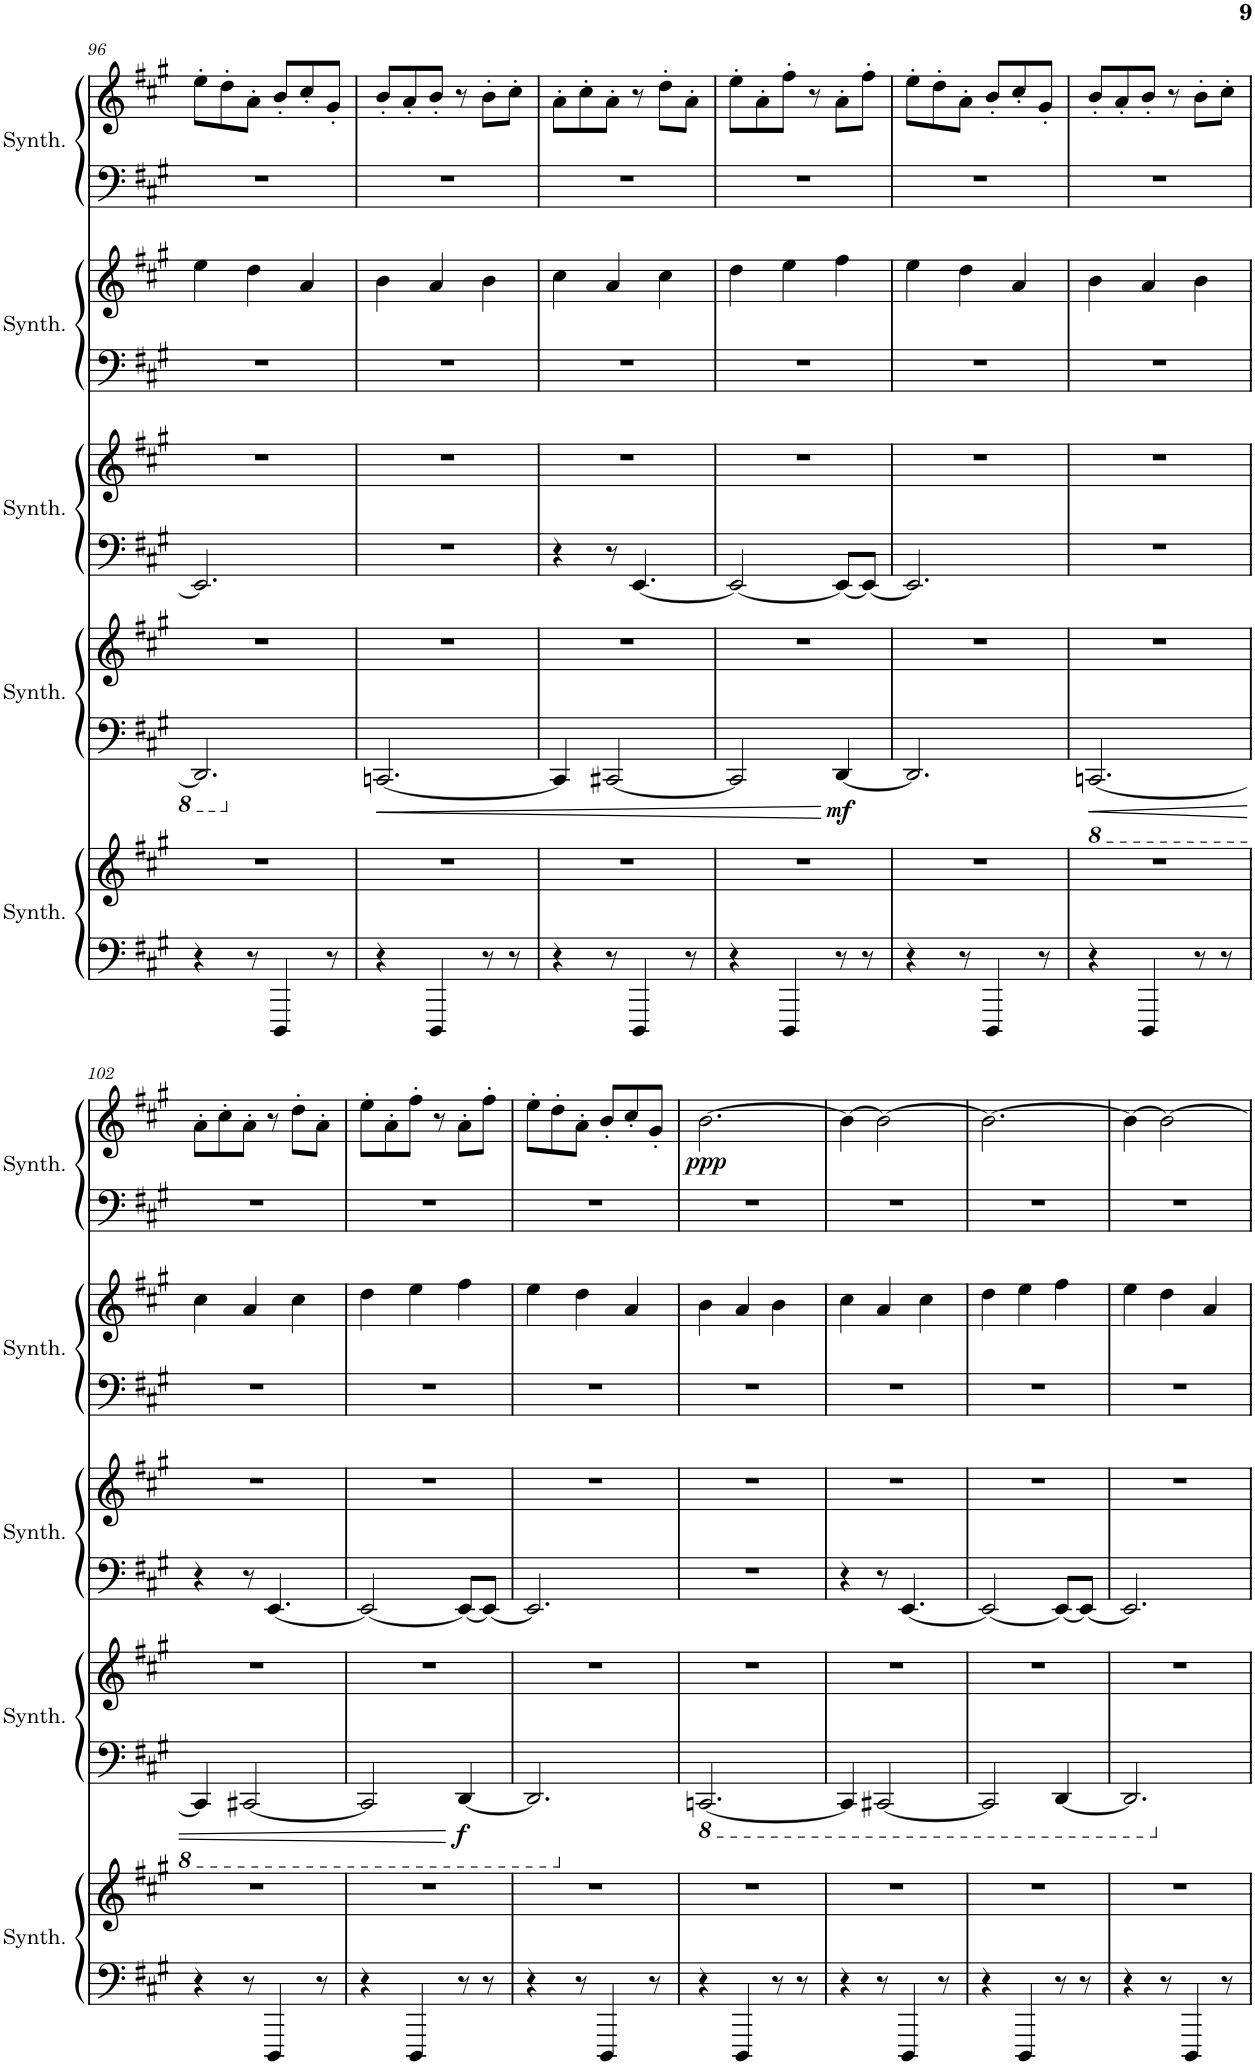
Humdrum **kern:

**kern	**kern	**kern	**kern	**dynam	**kern	**kern	**kern	**kern	**kern	**kern	**dynam
*part5	*part5	*part4	*part4	*part4	*part3	*part3	*part2	*part2	*part1	*part1	*part1
*staff10	*staff9	*staff8	*staff7	*staff7/8	*staff6	*staff5	*staff4	*staff3	*staff2	*staff1	*staff1/2
*I"Crystal Synthesizer	*	*I"Saw Synthesizer	*	*	*I"Atmosphere Synthesizer	*	*I"Choir Synthesizer	*	*I"String Synthesizer	*	*
*I'Synth.	*	*I'Synth.	*	*	*I'Synth.	*	*I'Synth.	*	*I'Synth.	*	*
!!LO:PB:g=z
*clefF4	*clefG2	*clefF4	*clefG2	*	*clefF4	*clefG2	*clefF4	*clefG2	*clefF4	*clefG2	*
*k[f#c#g#]	*k[f#c#g#]	*k[f#c#g#]	*k[f#c#g#]	*	*k[f#c#g#]	*k[f#c#g#]	*k[f#c#g#]	*k[f#c#g#]	*k[f#c#g#]	*k[f#c#g#]	*
*M6/8	*M6/8	*M6/8	*M6/8	*	*M6/8	*M6/8	*M6/8	*M6/8	*M6/8	*M6/8	*
=96	=96	=96	=96	=96	=96	=96	=96	=96	=96	=96	=96
4r	2.r	2.DDD/]	2.r	.	2.EE/]	2.r	2.r	4ee\	2.r	8ee'\L	.
.	.	.	.	.	.	.	.	.	.	8dd'\	.
8r	.	.	.	.	.	.	.	4dd\	.	8a'\J	.
4DDD/	.	.	.	.	.	.	.	.	.	8b'/L	.
.	.	.	.	.	.	.	.	4a/	.	8cc#'/	.
8r	.	.	.	.	.	.	.	.	.	8g#'/J	.
=97	=97	=97	=97	=97	=97	=97	=97	=97	=97	=97	=97
4r	2.r	[2.CCn/	2.r	.	2.r	2.r	2.r	4b\	2.r	8b'/L	.
.	.	.	.	.	.	.	.	.	.	8a'/	.
4DDD/	.	.	.	.	.	.	.	4a/	.	8b'/J	.
.	.	.	.	.	.	.	.	.	.	8r	.
8r	.	.	.	.	.	.	.	4b\	.	8b'\L	.
8r	.	.	.	.	.	.	.	.	.	8cc#'\J	.
=98	=98	=98	=98	=98	=98	=98	=98	=98	=98	=98	=98
4r	2.r	4CC/]	2.r	.	4r	2.r	2.r	4cc#\	2.r	8a'\L	.
.	.	.	.	.	.	.	.	.	.	8cc#'\	.
8r	.	[2CC#X/	.	.	8r	.	.	4a/	.	8a'\J	.
4DDD/	.	.	.	.	[4.EE/	.	.	.	.	8r	.
.	.	.	.	.	.	.	.	4cc#\	.	8dd'\L	.
8r	.	.	.	.	.	.	.	.	.	8a'\J	.
=99	=99	=99	=99	=99	=99	=99	=99	=99	=99	=99	=99
4r	2.r	2CC#/]	2.r	.	2EE/_	2.r	2.r	4dd\	2.r	8ee'\L	.
.	.	.	.	.	.	.	.	.	.	8a'\	.
4DDD/	.	.	.	.	.	.	.	4ee\	.	8ff#'\J	.
.	.	.	.	.	.	.	.	.	.	8r	.
!	!	!	!	!LO:DY:b=2	!	!	!	!	!	!	!
8r	.	[4DD/	.	mf	8EE/L_	.	.	4ff#\	.	8a'\L	.
8r	.	.	.	.	8EE/J_	.	.	.	.	8ff#'\J	.
=100	=100	=100	=100	=100	=100	=100	=100	=100	=100	=100	=100
4r	2.r	2.DD/]	2.r	.	2.EE/]	2.r	2.r	4ee\	2.r	8ee'\L	.
.	.	.	.	.	.	.	.	.	.	8dd'\	.
8r	.	.	.	.	.	.	.	4dd\	.	8a'\J	.
4DDD/	.	.	.	.	.	.	.	.	.	8b'/L	.
.	.	.	.	.	.	.	.	4a/	.	8cc#'/	.
8r	.	.	.	.	.	.	.	.	.	8g#'/J	.
=101	=101	=101	=101	=101	=101	=101	=101	=101	=101	=101	=101
4r	2.r	[2.CCCn/	2.r	.	2.r	2.r	2.r	4b\	2.r	8b'/L	.
.	.	.	.	.	.	.	.	.	.	8a'/	.
4DDD/	.	.	.	.	.	.	.	4a/	.	8b'/J	.
.	.	.	.	.	.	.	.	.	.	8r	.
8r	.	.	.	.	.	.	.	4b\	.	8b'\L	.
8r	.	.	.	.	.	.	.	.	.	8cc#'\J	.
!!LO:LB:g=z
=102	=102	=102	=102	=102	=102	=102	=102	=102	=102	=102	=102
*	*	*	*8ba	*	*	*	*	*	*	*	*
4r	2.r	4CCC/]	2.r	.	4r	2.r	2.r	4cc#\	2.r	8a'\L	.
.	.	.	.	.	.	.	.	.	.	8cc#'\	.
8r	.	[2CCC#X/	.	.	8r	.	.	4a/	.	8a'\J	.
4DDD/	.	.	.	.	[4.EE/	.	.	.	.	8r	.
.	.	.	.	.	.	.	.	4cc#\	.	8dd'\L	.
8r	.	.	.	.	.	.	.	.	.	8a'\J	.
=103	=103	=103	=103	=103	=103	=103	=103	=103	=103	=103	=103
4r	2.r	2CCC#/]	2.r	.	2EE/_	2.r	2.r	4dd\	2.r	8ee'\L	.
.	.	.	.	.	.	.	.	.	.	8a'\	.
4DDD/	.	.	.	.	.	.	.	4ee\	.	8ff#'\J	.
.	.	.	.	.	.	.	.	.	.	8r	.
!	!	!	!	!LO:DY:b=2	!	!	!	!	!	!	!
8r	.	[4DDD/	.	f	8EE/L_	.	.	4ff#\	.	8a'\L	.
8r	.	.	.	.	8EE/J_	.	.	.	.	8ff#'\J	.
=104	=104	=104	=104	=104	=104	=104	=104	=104	=104	=104	=104
4r	2.r	2.DDD/]	2.r	.	2.EE/]	2.r	2.r	4ee\	2.r	8ee'\L	.
.	.	.	.	.	.	.	.	.	.	8dd'\	.
8r	.	.	.	.	.	.	.	4dd\	.	8a'\J	.
4DDD/	.	.	.	.	.	.	.	.	.	8b'/L	.
.	.	.	.	.	.	.	.	4a/	.	8cc#'/	.
8r	.	.	.	.	.	.	.	.	.	8g#'/J	.
=105	=105	=105	=105	=105	=105	=105	=105	=105	=105	=105	=105
*	*	*X8ba	*	*	*	*	*	*	*	*	*
*	*	*8ba	*	*	*	*	*	*	*	*	*
!	!	!	!	!	!	!	!	!	!	!	!LO:DY:b
4r	2.r	[2.CCCn/	2.r	.	2.r	2.r	2.r	4b\	2.r	[2.b\	ppp
4DDD/	.	.	.	.	.	.	.	4a/	.	.	.
8r	.	.	.	.	.	.	.	4b\	.	.	.
8r	.	.	.	.	.	.	.	.	.	.	.
=106	=106	=106	=106	=106	=106	=106	=106	=106	=106	=106	=106
4r	2.r	4CCC/]	2.r	.	4r	2.r	2.r	4cc#\	2.r	4b\_	.
8r	.	[2CCC#X/	.	.	8r	.	.	4a/	.	2b\_	.
4DDD/	.	.	.	.	[4.EE/	.	.	.	.	.	.
.	.	.	.	.	.	.	.	4cc#\	.	.	.
8r	.	.	.	.	.	.	.	.	.	.	.
=107	=107	=107	=107	=107	=107	=107	=107	=107	=107	=107	=107
4r	2.r	2CCC#/]	2.r	.	2EE/_	2.r	2.r	4dd\	2.r	2.b\_	.
4DDD/	.	.	.	.	.	.	.	4ee\	.	.	.
8r	.	[4DDD/	.	.	8EE/L_	.	.	4ff#\	.	.	.
8r	.	.	.	.	8EE/J_	.	.	.	.	.	.
=108	=108	=108	=108	=108	=108	=108	=108	=108	=108	=108	=108
4r	2.r	2.DDD/]	2.r	.	2.EE/]	2.r	2.r	4ee\	2.r	4b\_	.
8r	.	.	.	.	.	.	.	4dd\	.	2b\_	.
4DDD/	.	.	.	.	.	.	.	.	.	.	.
.	.	.	.	.	.	.	.	4a/	.	.	.
8r	.	.	.	.	.	.	.	.	.	.	.
*	*	*X8ba	*	*	*	*	*	*	*	*	*
=	=	=	=	=	=	=	=	=	=	=	=
*-	*-	*-	*-	*-	*-	*-	*-	*-	*-	*-	*-
